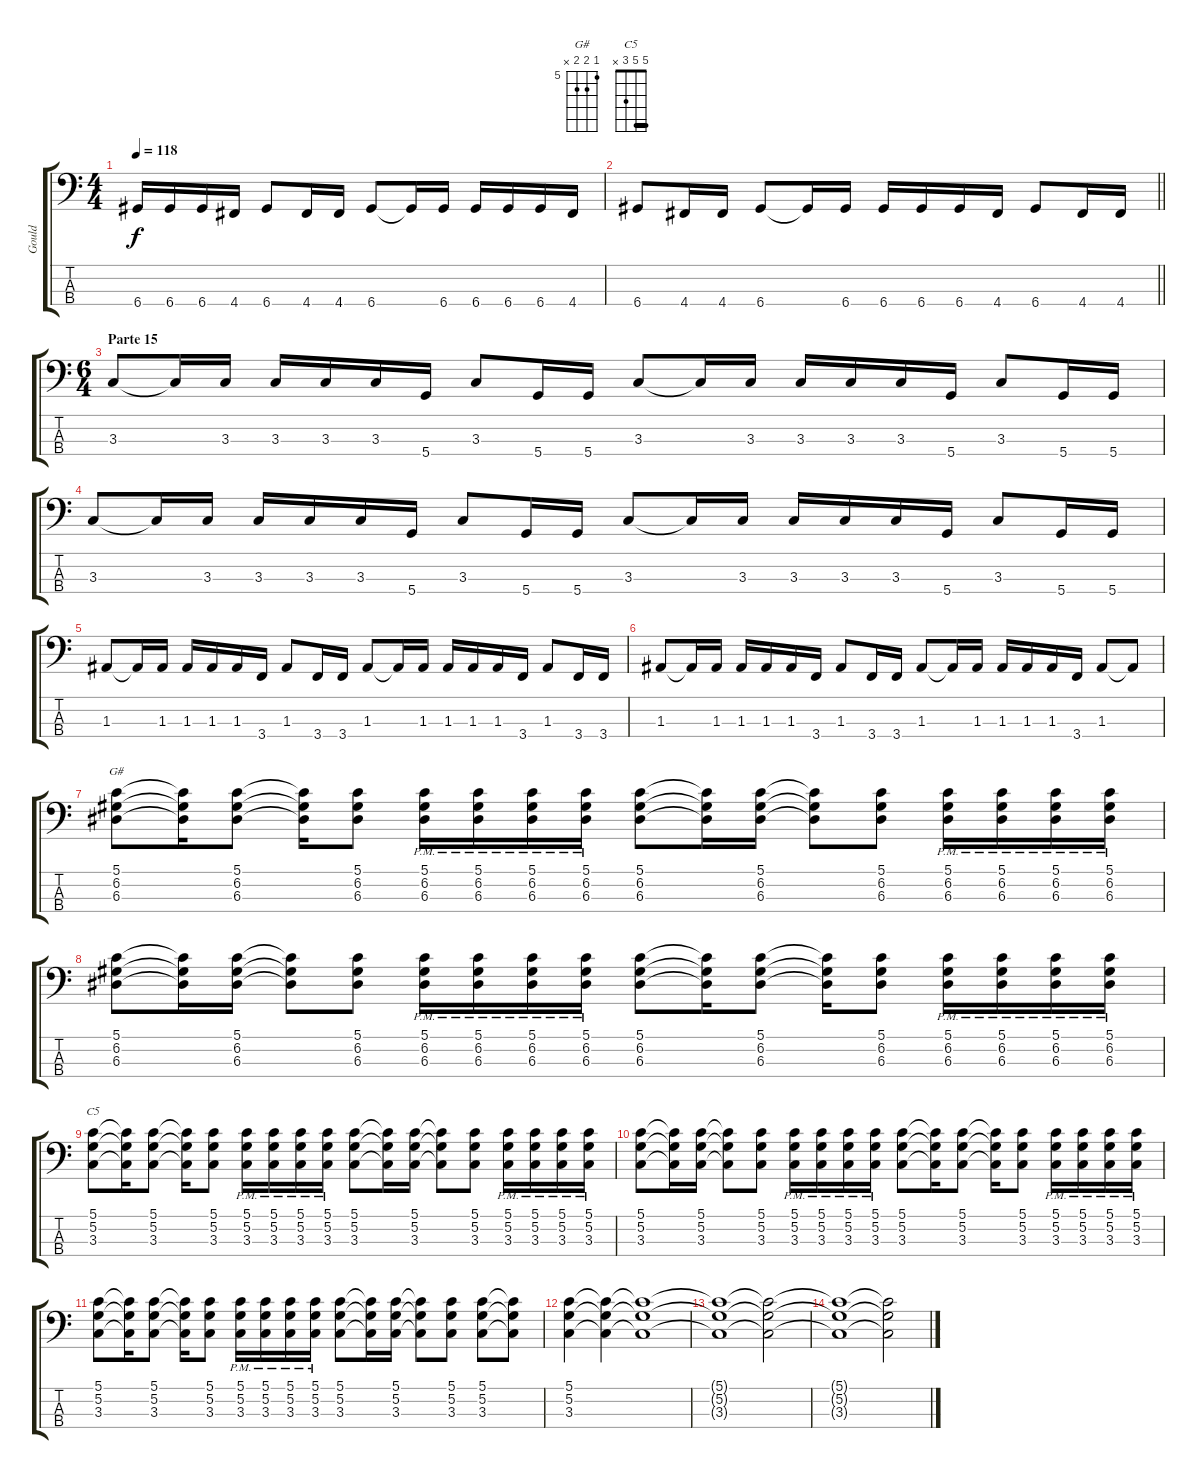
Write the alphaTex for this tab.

\track ("Gould" "Gould") {instrument electricbasspick}
\staff {score tabs}
\tuning (G2 D2 A1 D1) {hide}
\chord ("G#" 5 6 6 x) {firstfret 5}
\chord ("C5" 5 5 3 x) {barre 5}
\ts (4 4)
\tempo 118
\clef f4
\ks c
6.4.16{dy f} 6.4.16 6.4.16 4.4.16 6.4.8 4.4.16 4.4.16 6.4.8 6.4{t}.16 6.4.16 6.4.16 6.4.16 6.4.16 4.4.16 |
\barLineRight lightlight
6.4.8 4.4.16 4.4.16 6.4.8 6.4{t}.16 6.4.16 6.4.16 6.4.16 6.4.16 4.4.16 6.4.8 4.4.16 4.4.16 |
\ts (6 4)
\section ("" "Parte 15")
3.3.8 3.3{t}.16 3.3.16 3.3.16 3.3.16 3.3.16 5.4.16 3.3.8 5.4.16 5.4.16 3.3.8 3.3{t}.16 3.3.16 3.3.16 3.3.16 3.3.16 5.4.16 3.3.8 5.4.16 5.4.16 |
3.3.8 3.3{t}.16 3.3.16 3.3.16 3.3.16 3.3.16 5.4.16 3.3.8 5.4.16 5.4.16 3.3.8 3.3{t}.16 3.3.16 3.3.16 3.3.16 3.3.16 5.4.16 3.3.8 5.4.16 5.4.16 |
1.3.8 1.3{t}.16 1.3.16 1.3.16 1.3.16 1.3.16 3.4.16 1.3.8 3.4.16 3.4.16 1.3.8 1.3{t}.16 1.3.16 1.3.16 1.3.16 1.3.16 3.4.16 1.3.8 3.4.16 3.4.16 |
1.3.8 1.3{t}.16 1.3.16 1.3.16 1.3.16 1.3.16 3.4.16 1.3.8 3.4.16 3.4.16 1.3.8 1.3{t}.16 1.3.16 1.3.16 1.3.16 1.3.16 3.4.16 1.3.8 1.3{t}.8 |
(5.1 6.2 6.3).8{ch "G#"} (5.1{t} 6.2{t} 6.3{t}).16 (5.1 6.2 6.3).8 (5.1{t} 6.2{t} 6.3{t}).16 (5.1 6.2 6.3).8 (5.1{pm} 6.2{pm} 6.3{pm}).16 (5.1{pm} 6.2{pm} 6.3{pm}).16 (5.1{pm} 6.2{pm} 6.3{pm}).16 (5.1{pm} 6.2{pm} 6.3{pm}).16 (5.1 6.2 6.3).8 (5.1{t} 6.2{t} 6.3{t}).16 (5.1 6.2 6.3).16 (5.1{t} 6.2{t} 6.3{t}).8 (5.1 6.2 6.3).8 (5.1{pm} 6.2{pm} 6.3{pm}).16 (5.1{pm} 6.2{pm} 6.3{pm}).16 (5.1{pm} 6.2{pm} 6.3{pm}).16 (5.1{pm} 6.2{pm} 6.3{pm}).16 |
(5.1 6.2 6.3).8 (5.1{t} 6.2{t} 6.3{t}).16 (5.1 6.2 6.3).16 (5.1{t} 6.2{t} 6.3{t}).8 (5.1 6.2 6.3).8 (5.1{pm} 6.2{pm} 6.3{pm}).16 (5.1{pm} 6.2{pm} 6.3{pm}).16 (5.1{pm} 6.2{pm} 6.3{pm}).16 (5.1{pm} 6.2{pm} 6.3{pm}).16 (5.1 6.2 6.3).8 (5.1{t} 6.2{t} 6.3{t}).16 (5.1 6.2 6.3).8 (5.1{t} 6.2{t} 6.3{t}).16 (5.1 6.2 6.3).8 (5.1{pm} 6.2{pm} 6.3{pm}).16 (5.1{pm} 6.2{pm} 6.3{pm}).16 (5.1{pm} 6.2{pm} 6.3{pm}).16 (5.1{pm} 6.2{pm} 6.3{pm}).16 |
(5.1 5.2 3.3).8{ch "C5"} (5.1{t} 5.2{t} 3.3{t}).16 (5.1 5.2 3.3).8 (5.1{t} 5.2{t} 3.3{t}).16 (5.1 5.2 3.3).8 (5.1{pm} 5.2{pm} 3.3{pm}).16 (5.1{pm} 5.2{pm} 3.3{pm}).16 (5.1{pm} 5.2{pm} 3.3{pm}).16 (5.1{pm} 5.2{pm} 3.3{pm}).16 (5.1 5.2 3.3).8 (5.1{t} 5.2{t} 3.3{t}).16 (5.1 5.2 3.3).16 (5.1{t} 5.2{t} 3.3{t}).8 (5.1 5.2 3.3).8 (5.1{pm} 5.2{pm} 3.3{pm}).16 (5.1{pm} 5.2{pm} 3.3{pm}).16 (5.1{pm} 5.2{pm} 3.3{pm}).16 (5.1{pm} 5.2{pm} 3.3{pm}).16 |
(5.1 5.2 3.3).8 (5.1{t} 5.2{t} 3.3{t}).16 (5.1 5.2 3.3).16 (5.1{t} 5.2{t} 3.3{t}).8 (5.1 5.2 3.3).8 (5.1{pm} 5.2{pm} 3.3{pm}).16 (5.1{pm} 5.2{pm} 3.3{pm}).16 (5.1{pm} 5.2{pm} 3.3{pm}).16 (5.1{pm} 5.2{pm} 3.3{pm}).16 (5.1 5.2 3.3).8 (5.1{t} 5.2{t} 3.3{t}).16 (5.1 5.2 3.3).8 (5.1{t} 5.2{t} 3.3{t}).16 (5.1 5.2 3.3).8 (5.1{pm} 5.2{pm} 3.3{pm}).16 (5.1{pm} 5.2{pm} 3.3{pm}).16 (5.1{pm} 5.2{pm} 3.3{pm}).16 (5.1{pm} 5.2{pm} 3.3{pm}).16 |
(5.1 5.2 3.3).8 (5.1{t} 5.2{t} 3.3{t}).16 (5.1 5.2 3.3).8 (5.1{t} 5.2{t} 3.3{t}).16 (5.1 5.2 3.3).8 (5.1{pm} 5.2{pm} 3.3{pm}).16 (5.1{pm} 5.2{pm} 3.3{pm}).16 (5.1{pm} 5.2{pm} 3.3{pm}).16 (5.1{pm} 5.2{pm} 3.3{pm}).16 (5.1 5.2 3.3).8 (5.1{t} 5.2{t} 3.3{t}).16 (5.1 5.2 3.3).16 (5.1{t} 5.2{t} 3.3{t}).8 (5.1 5.2 3.3).8 (5.1 5.2 3.3).8 (5.1{t} 5.2{t} 3.3{t}).8 |
(5.1 5.2 3.3).4 (5.1{t} 5.2{t} 3.3{t}).4 (5.1{t} 5.2{t} 3.3{t}).1 |
(5.1{t} 5.2{t} 3.3{t}).1 (5.1{t} 5.2{t} 3.3{t}).2 |
(5.1{t} 5.2{t} 3.3{t}).1 (5.1{t} 5.2{t} 3.3{t}).2
